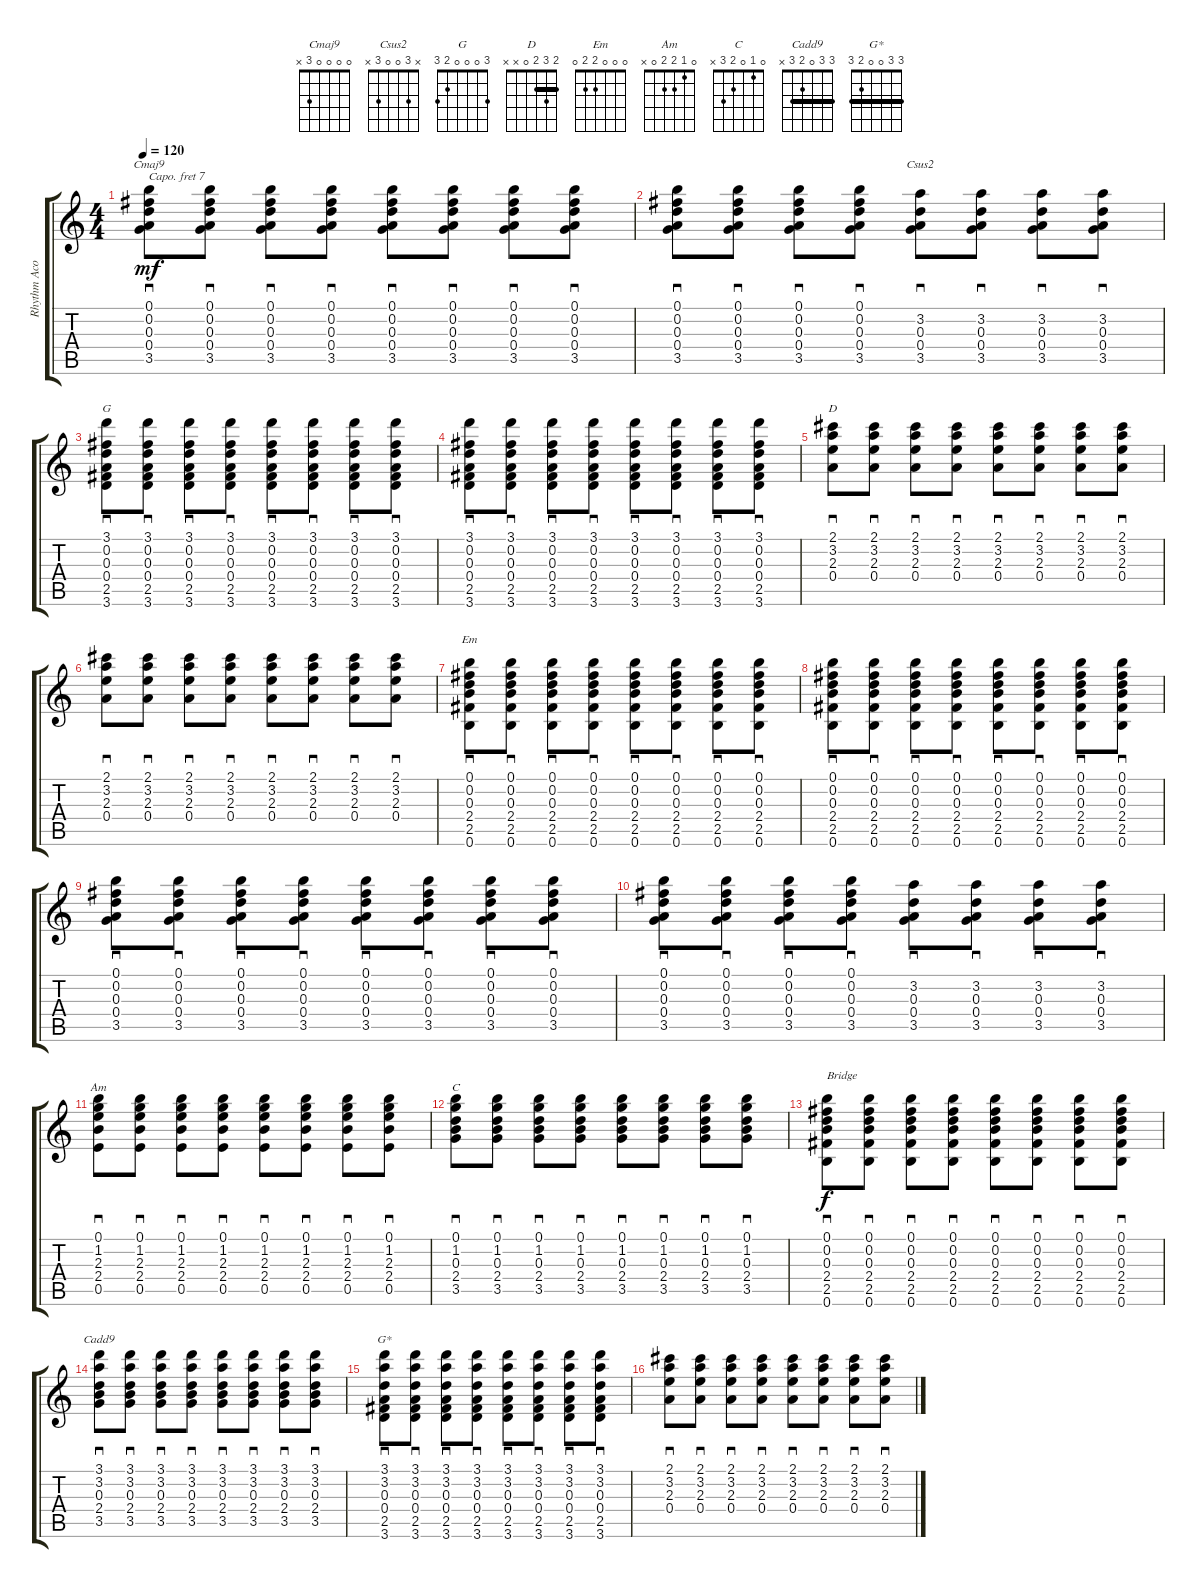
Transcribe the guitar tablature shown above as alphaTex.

\track ("Rhythm Acoustic" "Rhythm Aco") {instrument acousticguitarsteel}
\staff {score tabs}
\capo 7
\tuning (E4 B3 G3 D3 A2 E2) {hide}
\chord ("Cmaj9" 0 0 0 0 3 x)
\chord ("Csus2" x 3 0 0 3 x)
\chord ("G" 3 0 0 0 2 3)
\chord ("D" 2 3 2 0 x x) {barre 2}
\chord ("Em" 0 0 0 2 2 0)
\chord ("Am" 0 1 2 2 0 x)
\chord ("C" 0 1 0 2 3 x)
\chord ("Cadd9" 3 3 0 2 3 x) {barre 3}
\chord ("G*" 3 3 0 0 2 3) {barre 3}
\ts (4 4)
\tempo 120
\clef g2
\ks c
(0.1 0.2 0.3 0.4 3.5).8{sd ch "Cmaj9" dy mf} (0.1 0.2 0.3 0.4 3.5).8{sd} (0.1 0.2 0.3 0.4 3.5).8{sd} (0.1 0.2 0.3 0.4 3.5).8{sd} (0.1 0.2 0.3 0.4 3.5).8{sd} (0.1 0.2 0.3 0.4 3.5).8{sd} (0.1 0.2 0.3 0.4 3.5).8{sd} (0.1 0.2 0.3 0.4 3.5).8{sd} |
(0.1 0.2 0.3 0.4 3.5).8{sd} (0.1 0.2 0.3 0.4 3.5).8{sd} (0.1 0.2 0.3 0.4 3.5).8{sd} (0.1 0.2 0.3 0.4 3.5).8{sd} (3.2 0.3 0.4 3.5).8{sd ch "Csus2"} (3.2 0.3 0.4 3.5).8{sd} (3.2 0.3 0.4 3.5).8{sd} (3.2 0.3 0.4 3.5).8{sd} |
(3.1 0.2 0.3 0.4 2.5 3.6).8{sd ch "G"} (3.1 0.2 0.3 0.4 2.5 3.6).8{sd} (3.1 0.2 0.3 0.4 2.5 3.6).8{sd} (3.1 0.2 0.3 0.4 2.5 3.6).8{sd} (3.1 0.2 0.3 0.4 2.5 3.6).8{sd} (3.1 0.2 0.3 0.4 2.5 3.6).8{sd} (3.1 0.2 0.3 0.4 2.5 3.6).8{sd} (3.1 0.2 0.3 0.4 2.5 3.6).8{sd} |
(3.1 0.2 0.3 0.4 2.5 3.6).8{sd} (3.1 0.2 0.3 0.4 2.5 3.6).8{sd} (3.1 0.2 0.3 0.4 2.5 3.6).8{sd} (3.1 0.2 0.3 0.4 2.5 3.6).8{sd} (3.1 0.2 0.3 0.4 2.5 3.6).8{sd} (3.1 0.2 0.3 0.4 2.5 3.6).8{sd} (3.1 0.2 0.3 0.4 2.5 3.6).8{sd} (3.1 0.2 0.3 0.4 2.5 3.6).8{sd} |
(2.1 3.2 2.3 0.4).8{sd ch "D"} (2.1 3.2 2.3 0.4).8{sd} (2.1 3.2 2.3 0.4).8{sd} (2.1 3.2 2.3 0.4).8{sd} (2.1 3.2 2.3 0.4).8{sd} (2.1 3.2 2.3 0.4).8{sd} (2.1 3.2 2.3 0.4).8{sd} (2.1 3.2 2.3 0.4).8{sd} |
(2.1 3.2 2.3 0.4).8{sd} (2.1 3.2 2.3 0.4).8{sd} (2.1 3.2 2.3 0.4).8{sd} (2.1 3.2 2.3 0.4).8{sd} (2.1 3.2 2.3 0.4).8{sd} (2.1 3.2 2.3 0.4).8{sd} (2.1 3.2 2.3 0.4).8{sd} (2.1 3.2 2.3 0.4).8{sd} |
(0.1 0.2 0.3 2.4 2.5 0.6).8{sd ch "Em"} (0.1 0.2 0.3 2.4 2.5 0.6).8{sd} (0.1 0.2 0.3 2.4 2.5 0.6).8{sd} (0.1 0.2 0.3 2.4 2.5 0.6).8{sd} (0.1 0.2 0.3 2.4 2.5 0.6).8{sd} (0.1 0.2 0.3 2.4 2.5 0.6).8{sd} (0.1 0.2 0.3 2.4 2.5 0.6).8{sd} (0.1 0.2 0.3 2.4 2.5 0.6).8{sd} |
(0.1 0.2 0.3 2.4 2.5 0.6).8{sd} (0.1 0.2 0.3 2.4 2.5 0.6).8{sd} (0.1 0.2 0.3 2.4 2.5 0.6).8{sd} (0.1 0.2 0.3 2.4 2.5 0.6).8{sd} (0.1 0.2 0.3 2.4 2.5 0.6).8{sd} (0.1 0.2 0.3 2.4 2.5 0.6).8{sd} (0.1 0.2 0.3 2.4 2.5 0.6).8{sd} (0.1 0.2 0.3 2.4 2.5 0.6).8{sd} |
(0.1 0.2 0.3 0.4 3.5).8{sd} (0.1 0.2 0.3 0.4 3.5).8{sd} (0.1 0.2 0.3 0.4 3.5).8{sd} (0.1 0.2 0.3 0.4 3.5).8{sd} (0.1 0.2 0.3 0.4 3.5).8{sd} (0.1 0.2 0.3 0.4 3.5).8{sd} (0.1 0.2 0.3 0.4 3.5).8{sd} (0.1 0.2 0.3 0.4 3.5).8{sd} |
(0.1 0.2 0.3 0.4 3.5).8{sd} (0.1 0.2 0.3 0.4 3.5).8{sd} (0.1 0.2 0.3 0.4 3.5).8{sd} (0.1 0.2 0.3 0.4 3.5).8{sd} (3.2 0.3 0.4 3.5).8{sd} (3.2 0.3 0.4 3.5).8{sd} (3.2 0.3 0.4 3.5).8{sd} (3.2 0.3 0.4 3.5).8{sd} |
(0.1 1.2 2.3 2.4 0.5).8{sd ch "Am"} (0.1 1.2 2.3 2.4 0.5).8{sd} (0.1 1.2 2.3 2.4 0.5).8{sd} (0.1 1.2 2.3 2.4 0.5).8{sd} (0.1 1.2 2.3 2.4 0.5).8{sd} (0.1 1.2 2.3 2.4 0.5).8{sd} (0.1 1.2 2.3 2.4 0.5).8{sd} (0.1 1.2 2.3 2.4 0.5).8{sd} |
(0.1 1.2 0.3 2.4 3.5).8{sd ch "C"} (0.1 1.2 0.3 2.4 3.5).8{sd} (0.1 1.2 0.3 2.4 3.5).8{sd} (0.1 1.2 0.3 2.4 3.5).8{sd} (0.1 1.2 0.3 2.4 3.5).8{sd} (0.1 1.2 0.3 2.4 3.5).8{sd} (0.1 1.2 0.3 2.4 3.5).8{sd} (0.1 1.2 0.3 2.4 3.5).8{sd} |
(0.1 0.2 0.3 2.4 2.5 0.6).8{sd txt "Bridge" dy f} (0.1 0.2 0.3 2.4 2.5 0.6).8{sd} (0.1 0.2 0.3 2.4 2.5 0.6).8{sd} (0.1 0.2 0.3 2.4 2.5 0.6).8{sd} (0.1 0.2 0.3 2.4 2.5 0.6).8{sd} (0.1 0.2 0.3 2.4 2.5 0.6).8{sd} (0.1 0.2 0.3 2.4 2.5 0.6).8{sd} (0.1 0.2 0.3 2.4 2.5 0.6).8{sd} |
(3.1 3.2 0.3 2.4 3.5).8{sd ch "Cadd9"} (3.1 3.2 0.3 2.4 3.5).8{sd} (3.1 3.2 0.3 2.4 3.5).8{sd} (3.1 3.2 0.3 2.4 3.5).8{sd} (3.1 3.2 0.3 2.4 3.5).8{sd} (3.1 3.2 0.3 2.4 3.5).8{sd} (3.1 3.2 0.3 2.4 3.5).8{sd} (3.1 3.2 0.3 2.4 3.5).8{sd} |
(3.1 3.2 0.3 0.4 2.5 3.6).8{sd ch "G*"} (3.1 3.2 0.3 0.4 2.5 3.6).8{sd} (3.1 3.2 0.3 0.4 2.5 3.6).8{sd} (3.1 3.2 0.3 0.4 2.5 3.6).8{sd} (3.1 3.2 0.3 0.4 2.5 3.6).8{sd} (3.1 3.2 0.3 0.4 2.5 3.6).8{sd} (3.1 3.2 0.3 0.4 2.5 3.6).8{sd} (3.1 3.2 0.3 0.4 2.5 3.6).8{sd} |
(2.1 3.2 2.3 0.4).8{sd} (2.1 3.2 2.3 0.4).8{sd} (2.1 3.2 2.3 0.4).8{sd} (2.1 3.2 2.3 0.4).8{sd} (2.1 3.2 2.3 0.4).8{sd} (2.1 3.2 2.3 0.4).8{sd} (2.1 3.2 2.3 0.4).8{sd} (2.1 3.2 2.3 0.4).8{sd}
